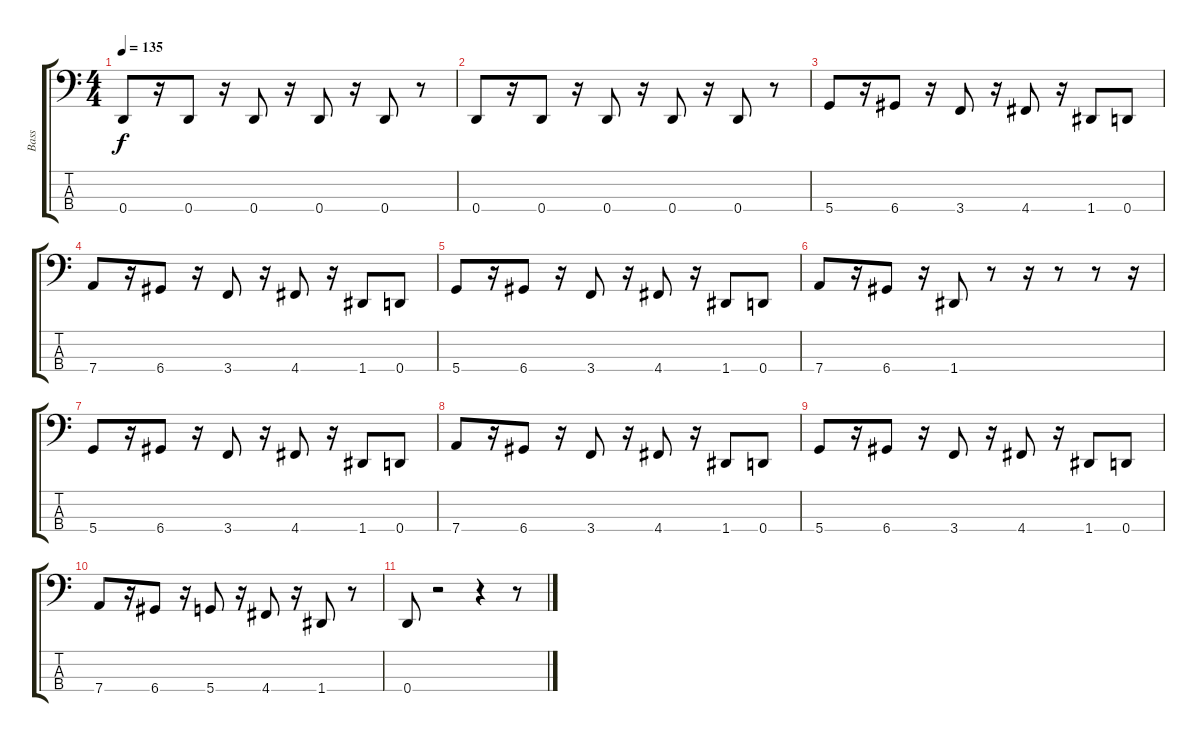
\track ("Bass" "Bass") {instrument electricbasspick}
\staff {score tabs}
\tuning (G2 D2 A1 D1) {hide}
\ts (4 4)
\tempo 135
\clef f4
\ks c
0.4.8{dy f} r.16 0.4.8 r.16 0.4.8 r.16 0.4.8 r.16 0.4.8 r.8 |
0.4.8 r.16 0.4.8 r.16 0.4.8 r.16 0.4.8 r.16 0.4.8 r.8 |
5.4.8 r.16 6.4.8 r.16 3.4.8 r.16 4.4.8 r.16 1.4.8 0.4.8 |
7.4.8 r.16 6.4.8 r.16 3.4.8 r.16 4.4.8 r.16 1.4.8 0.4.8 |
5.4.8 r.16 6.4.8 r.16 3.4.8 r.16 4.4.8 r.16 1.4.8 0.4.8 |
7.4.8 r.16 6.4.8 r.16 1.4.8 r.8 r.16 r.8 r.8 r.16 |
5.4.8 r.16 6.4.8 r.16 3.4.8 r.16 4.4.8 r.16 1.4.8 0.4.8 |
7.4.8 r.16 6.4.8 r.16 3.4.8 r.16 4.4.8 r.16 1.4.8 0.4.8 |
5.4.8 r.16 6.4.8 r.16 3.4.8 r.16 4.4.8 r.16 1.4.8 0.4.8 |
7.4.8 r.16 6.4.8 r.16 5.4.8 r.16 4.4.8 r.16 1.4.8 r.8 |
0.4.8 r.2 r.4 r.8
